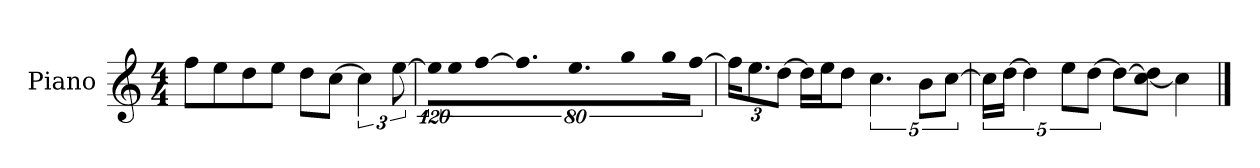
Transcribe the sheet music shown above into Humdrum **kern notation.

**kern
*part1
*staff1
*I"Piano
*I'P-no
*clefG2
*k[]
*M4/4
*MM90
=1
8ff\L
8ee\
8dd\
8ee\J
8dd\L
[8cc\J
6cc\]
[12ee\
=2
!LO:N:vis=16
1920%107ee\KL]
!LO:N:vis=8
640%71ee\
!LO:N:vis=16
[1920%107ff\K
9.ff\]
9.ee\J
!LO:N:vis=4
1920%427gg\
!LO:N:vis=8
640%71gg\L
!LO:N:vis=8
[640%71ff\J
=3
*Xbrackettup
24ff\KL]
12.ee\
[12dd\J
16dd\LL]
16ee\J
8dd\J
*brackettup
5.cc\
10b\L
[10cc\J
=4
20cc\LL]
[20dd\JJ
5dd\]
10ee\L
[10dd\J
8dd\L_
[8cc\ 8dd\]J
4cc\]
==
*-
